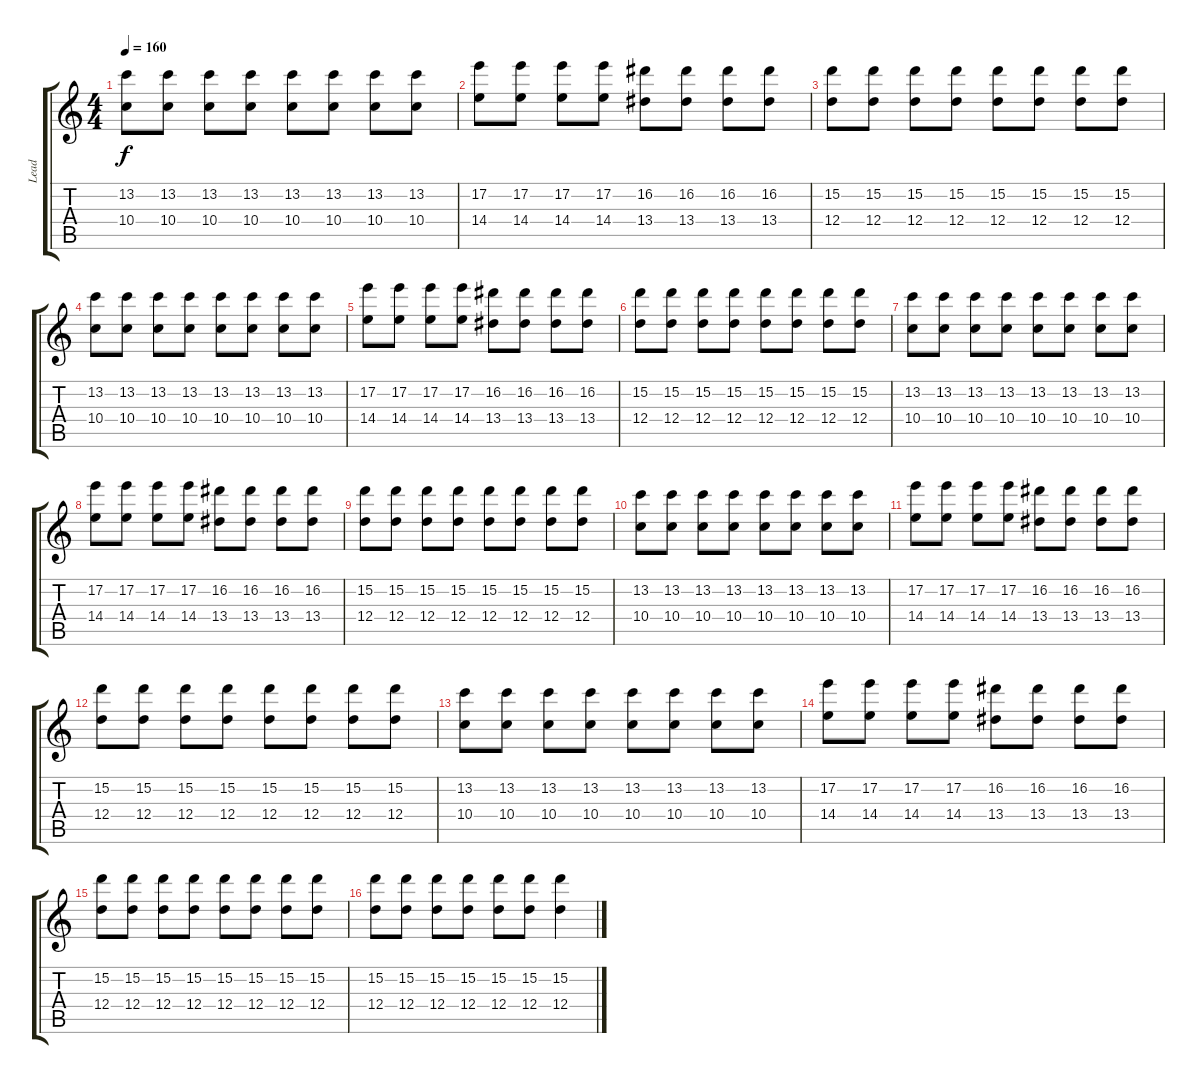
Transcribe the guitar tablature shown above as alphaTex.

\track ("Lead" "Lead") {instrument overdrivenguitar}
\staff {score tabs}
\tuning (E4 B3 G3 D3 A2 E2) {hide}
\ts (4 4)
\tempo 160
\clef g2
\ks c
(13.2 10.4).8{dy f} (13.2 10.4).8 (13.2 10.4).8 (13.2 10.4).8 (13.2 10.4).8 (13.2 10.4).8 (13.2 10.4).8 (13.2 10.4).8 |
(17.2 14.4).8 (17.2 14.4).8 (17.2 14.4).8 (17.2 14.4).8 (16.2 13.4).8 (16.2 13.4).8 (16.2 13.4).8 (16.2 13.4).8 |
(15.2 12.4).8 (15.2 12.4).8 (15.2 12.4).8 (15.2 12.4).8 (15.2 12.4).8 (15.2 12.4).8 (15.2 12.4).8 (15.2 12.4).8 |
(13.2 10.4).8 (13.2 10.4).8 (13.2 10.4).8 (13.2 10.4).8 (13.2 10.4).8 (13.2 10.4).8 (13.2 10.4).8 (13.2 10.4).8 |
(17.2 14.4).8 (17.2 14.4).8 (17.2 14.4).8 (17.2 14.4).8 (16.2 13.4).8 (16.2 13.4).8 (16.2 13.4).8 (16.2 13.4).8 |
(15.2 12.4).8 (15.2 12.4).8 (15.2 12.4).8 (15.2 12.4).8 (15.2 12.4).8 (15.2 12.4).8 (15.2 12.4).8 (15.2 12.4).8 |
(13.2 10.4).8 (13.2 10.4).8 (13.2 10.4).8 (13.2 10.4).8 (13.2 10.4).8 (13.2 10.4).8 (13.2 10.4).8 (13.2 10.4).8 |
(17.2 14.4).8 (17.2 14.4).8 (17.2 14.4).8 (17.2 14.4).8 (16.2 13.4).8 (16.2 13.4).8 (16.2 13.4).8 (16.2 13.4).8 |
(15.2 12.4).8 (15.2 12.4).8 (15.2 12.4).8 (15.2 12.4).8 (15.2 12.4).8 (15.2 12.4).8 (15.2 12.4).8 (15.2 12.4).8 |
(13.2 10.4).8 (13.2 10.4).8 (13.2 10.4).8 (13.2 10.4).8 (13.2 10.4).8 (13.2 10.4).8 (13.2 10.4).8 (13.2 10.4).8 |
(17.2 14.4).8 (17.2 14.4).8 (17.2 14.4).8 (17.2 14.4).8 (16.2 13.4).8 (16.2 13.4).8 (16.2 13.4).8 (16.2 13.4).8 |
(15.2 12.4).8 (15.2 12.4).8 (15.2 12.4).8 (15.2 12.4).8 (15.2 12.4).8 (15.2 12.4).8 (15.2 12.4).8 (15.2 12.4).8 |
(13.2 10.4).8 (13.2 10.4).8 (13.2 10.4).8 (13.2 10.4).8 (13.2 10.4).8 (13.2 10.4).8 (13.2 10.4).8 (13.2 10.4).8 |
(17.2 14.4).8 (17.2 14.4).8 (17.2 14.4).8 (17.2 14.4).8 (16.2 13.4).8 (16.2 13.4).8 (16.2 13.4).8 (16.2 13.4).8 |
(15.2 12.4).8 (15.2 12.4).8 (15.2 12.4).8 (15.2 12.4).8 (15.2 12.4).8 (15.2 12.4).8 (15.2 12.4).8 (15.2 12.4).8 |
(15.2 12.4).8 (15.2 12.4).8 (15.2 12.4).8 (15.2 12.4).8 (15.2 12.4).8 (15.2 12.4).8 (15.2 12.4).4
